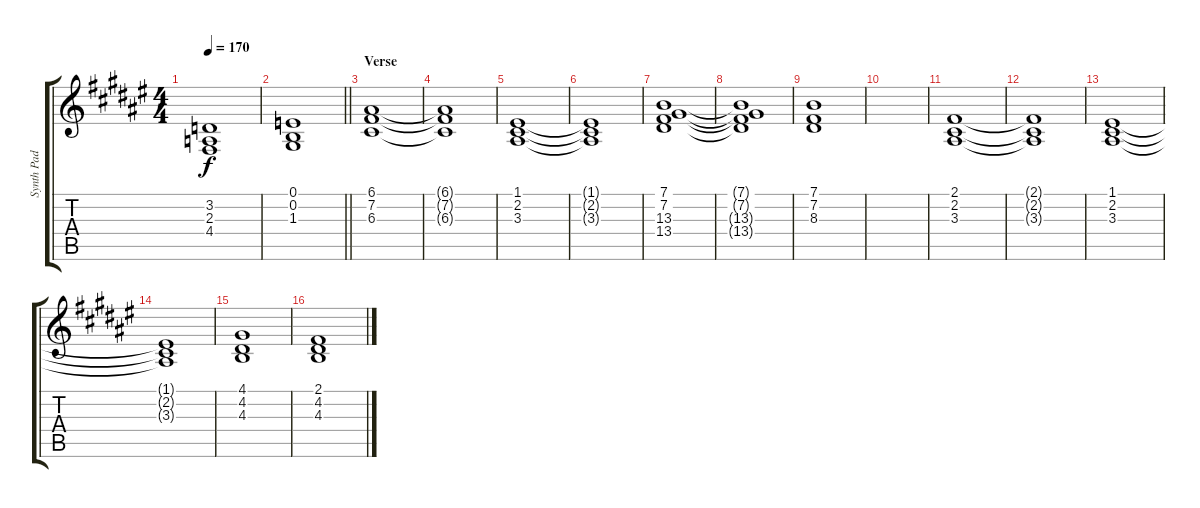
\track ("Synth Pad" "Synth Pad") {instrument pad2warm}
\staff {score tabs}
\tuning (E4 B3 G3 D3 A2 E2) {hide}
\ts (4 4)
\tempo 170
\clef g2
\ks f#
(3.2 2.3 4.4).1{dy f} |
\barLineRight lightlight
(0.1 0.2 1.3).1 |
\section ("" "Verse")
(6.1 7.2 6.3).1 |
(6.1{t} 7.2{t} 6.3{t}).1 |
(1.1 2.2 3.3).1 |
(1.1{t} 2.2{t} 3.3{t}).1 |
(7.1 7.2 13.3 13.4).1 |
(7.1{t} 7.2{t} 13.3{t} 13.4{t}).1 |
(7.1 7.2 8.3).1 |
|
(2.1 2.2 3.3).1 |
(2.1{t} 2.2{t} 3.3{t}).1 |
(1.1 2.2 3.3).1 |
(1.1{t} 2.2{t} 3.3{t}).1 |
(4.1 4.2 4.3).1 |
(2.1 4.2 4.3).1
